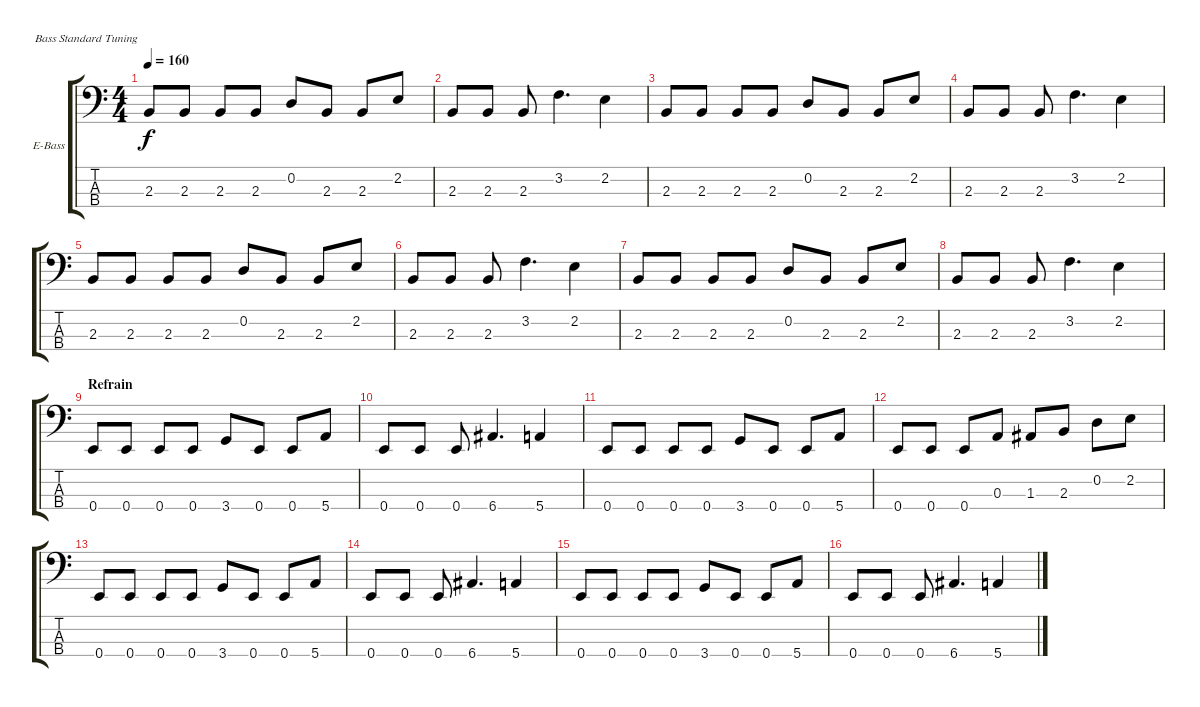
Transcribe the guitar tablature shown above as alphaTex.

\bracketExtendMode groupsimilarinstruments
\firstSystemTrackNameOrientation horizontal
\otherSystemsTrackNameOrientation horizontal
\track ("Bass" "E-Bass") {instrument electricbassfinger}
\staff {score tabs}
\tuning (G2 D2 A1 E1)
\ts (4 4)
\tempo 160
\clef f4
\ks c
2.3.8{dy f} 2.3.8 2.3.8 2.3.8 0.2.8 2.3.8 2.3.8 2.2.8 |
2.3.8 2.3.8 2.3.8 3.2.4{d} 2.2.4 |
2.3.8 2.3.8 2.3.8 2.3.8 0.2.8 2.3.8 2.3.8 2.2.8 |
2.3.8 2.3.8 2.3.8 3.2.4{d} 2.2.4 |
2.3.8 2.3.8 2.3.8 2.3.8 0.2.8 2.3.8 2.3.8 2.2.8 |
2.3.8 2.3.8 2.3.8 3.2.4{d} 2.2.4 |
2.3.8 2.3.8 2.3.8 2.3.8 0.2.8 2.3.8 2.3.8 2.2.8 |
2.3.8 2.3.8 2.3.8 3.2.4{d} 2.2.4 |
\section ("" "Refrain")
0.4.8 0.4.8 0.4.8 0.4.8 3.4.8 0.4.8 0.4.8 5.4.8 |
0.4.8 0.4.8 0.4.8 6.4.4{d} 5.4.4 |
0.4.8 0.4.8 0.4.8 0.4.8 3.4.8 0.4.8 0.4.8 5.4.8 |
0.4.8 0.4.8 0.4.8 0.3.8 1.3.8 2.3.8 0.2.8 2.2.8 |
0.4.8 0.4.8 0.4.8 0.4.8 3.4.8 0.4.8 0.4.8 5.4.8 |
0.4.8 0.4.8 0.4.8 6.4.4{d} 5.4.4 |
0.4.8 0.4.8 0.4.8 0.4.8 3.4.8 0.4.8 0.4.8 5.4.8 |
0.4.8 0.4.8 0.4.8 6.4.4{d} 5.4.4
